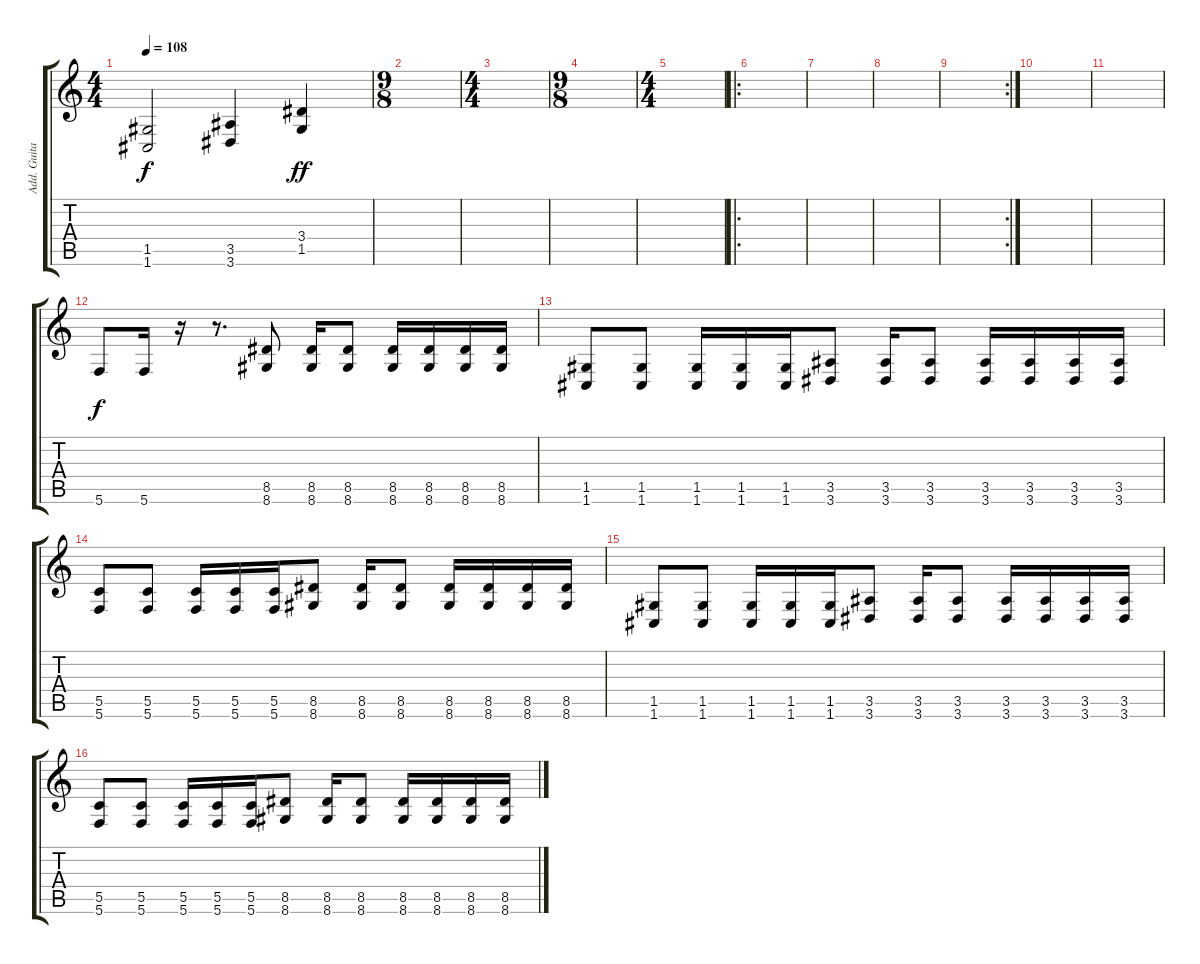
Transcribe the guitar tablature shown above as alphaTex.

\track ("Add. Guitar" "Add. Guita") {instrument distortionguitar}
\staff {score tabs}
\tuning (D4 A3 F3 C3 G2 C2) {hide}
\ts (4 4)
\tempo 108
\clef g2
\ks c
(1.5 1.6).2{dy f} (3.5 3.6).4 (3.4 1.5).4{dy ff} |
\ts (9 8)
|
\ts (4 4)
|
\ts (9 8)
|
\ts (4 4)
|
\ro
|
|
|
\rc 2
|
|
|
5.6.8{dy f} 5.6.16 r.16 r.8{d} (8.5 8.6).8 (8.5 8.6).16 (8.5 8.6).8 (8.5 8.6).16 (8.5 8.6).16 (8.5 8.6).16 (8.5 8.6).16 |
(1.5 1.6).8 (1.5 1.6).8 (1.5 1.6).16 (1.5 1.6).16 (1.5 1.6).16 (3.5 3.6).8 (3.5 3.6).16 (3.5 3.6).8 (3.5 3.6).16 (3.5 3.6).16 (3.5 3.6).16 (3.5 3.6).16 |
(5.5 5.6).8 (5.5 5.6).8 (5.5 5.6).16 (5.5 5.6).16 (5.5 5.6).16 (8.5 8.6).8 (8.5 8.6).16 (8.5 8.6).8 (8.5 8.6).16 (8.5 8.6).16 (8.5 8.6).16 (8.5 8.6).16 |
(1.5 1.6).8 (1.5 1.6).8 (1.5 1.6).16 (1.5 1.6).16 (1.5 1.6).16 (3.5 3.6).8 (3.5 3.6).16 (3.5 3.6).8 (3.5 3.6).16 (3.5 3.6).16 (3.5 3.6).16 (3.5 3.6).16 |
(5.5 5.6).8 (5.5 5.6).8 (5.5 5.6).16 (5.5 5.6).16 (5.5 5.6).16 (8.5 8.6).8 (8.5 8.6).16 (8.5 8.6).8 (8.5 8.6).16 (8.5 8.6).16 (8.5 8.6).16 (8.5 8.6).16
